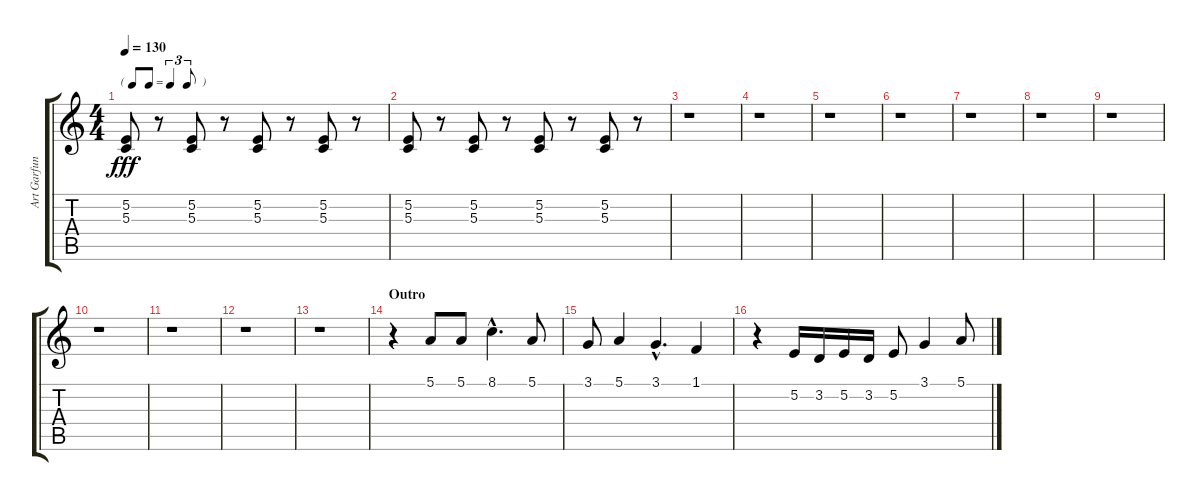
\track ("Art Garfunkel" "Art Garfun") {instrument acousticgrandpiano}
\staff {score tabs}
\tuning (E4 B3 G3 D3 A2 E2) {hide}
\ts (4 4)
\tf triplet8th
\tempo 130
\clef g2
\ks c
(5.2 5.3).8{dy fff volume 12} r.8 (5.2 5.3).8 r.8 (5.2 5.3).8 r.8 (5.2 5.3).8 r.8 |
(5.2 5.3).8{volume 14} r.8 (5.2 5.3).8{volume 12} r.8 (5.2 5.3).8{volume 11} r.8 (5.2 5.3).8 r.8 |
r.1 |
r.1 |
r.1 |
r.1 |
r.1 |
r.1 |
r.1 |
r.1 |
r.1 |
r.1 |
r.1 |
\section ("" "Outro")
r.4 5.1.8{txt " " volume 16 instrument ocarina} 5.1.8 8.1{hac}.4{d txt " "} 5.1.8{txt " "} |
3.1.8{txt " "} 5.1.4 3.1{hac}.4{d txt " "} 1.1.4{txt " "} |
r.4 5.2.16 3.2.16 5.2.16{txt " "} 3.2.16{txt " "} 5.2.8{txt " "} 3.1.4{txt " "} 5.1.8{txt " "}
